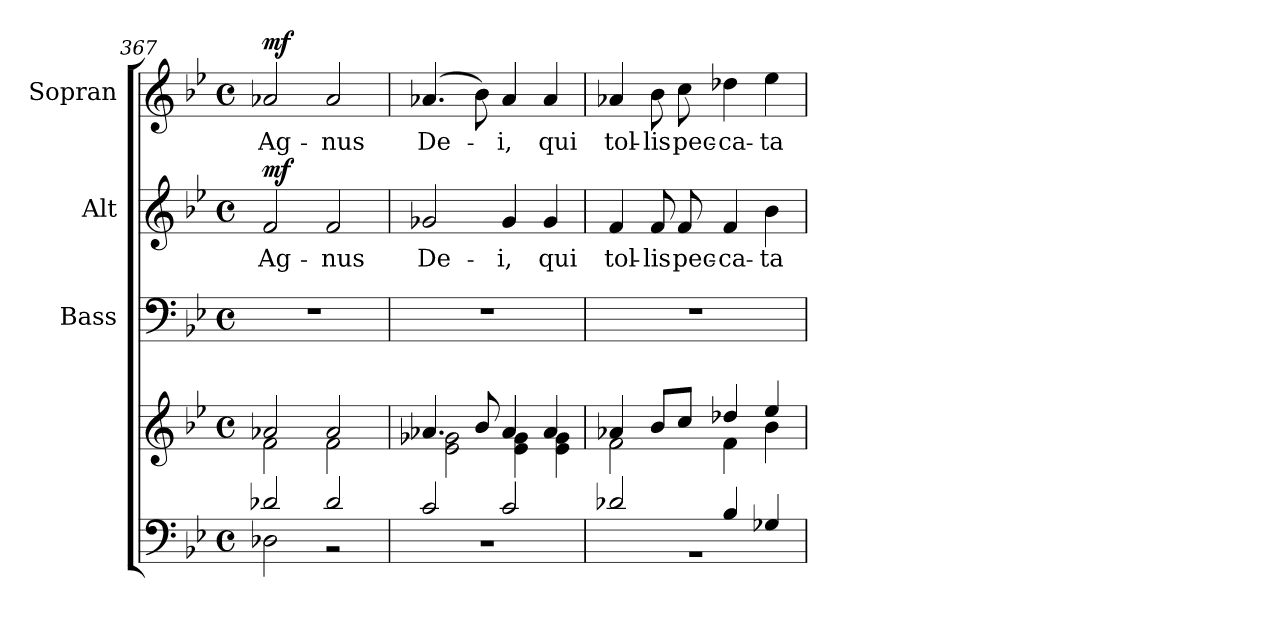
**kern	**kern	**kern	**kern	**text	**dynam	**kern	**text	**dynam
*part4	*part4	*part3	*part2	*part2	*part2	*part1	*part1	*part1
*staff5	*staff4	*staff3	*staff2	*staff2	*staff2	*staff1	*staff1	*staff1
*	*	*I"Bass	*I"Alt	*	*	*I"Sopran	*	*
*	*	*I'B.	*I'A.	*	*	*I'S.	*	*
*clefF4	*clefG2	*clefF4	*clefG2	*	*	*clefG2	*	*
*k[b-e-]	*k[b-e-]	*k[b-e-]	*k[b-e-]	*	*	*k[b-e-]	*	*
*B-:	*B-:	*B-:	*B-:	*	*	*B-:	*	*
*M4/4	*M4/4	*M4/4	*M4/4	*	*	*M4/4	*	*
*met(c)	*met(c)	*met(c)	*met(c)	*	*	*met(c)	*	*
=367	=367	=367	=367	=367	=367	=367	=367	=367
*^	*^	*	*	*	*	*	*	*
!	!	!	!	!	!	!LO:LY:b	!LO:DY:a	!	!LO:LY:b	!LO:DY:a
2d-X/	2D-X\	2a-X/	2f\	1r	2f/	Ag-	mf	2a-X/	Ag-	mf
!	!	!	!	!	!	!LO:LY:b	!	!	!LO:LY:b	!
2d-/	2r	2a-/	2f\	.	2f/	-nus	.	2a-/	-nus	.
!!LO:LB:g=z
=368	=368	=368	=368	=368	=368	=368	=368	=368	=368	=368
!	!	!	!	!	!	!LO:LY:b	!	!	!LO:LY:b	!
2c/	1r	4.a-X/	2e-\ 2g-X\	1r	2g-X/	De-	.	(4.a-X/	De-	.
.	.	8b-/	.	.	.	.	.	8b-\)	.	.
!	!	!	!	!	!	!LO:LY:b	!	!	!LO:LY:b	!
2c/	.	4a-/	4e-\ 4g-\	.	4g-/	-i,	.	4a-/	-i,	.
!	!	!	!	!	!	!LO:LY:b	!	!	!LO:LY:b	!
.	.	4a-/	4e-\ 4g-\	.	4g-/	qui	.	4a-/	qui	.
=369	=369	=369	=369	=369	=369	=369	=369	=369	=369	=369
!	!	!	!	!	!	!LO:LY:b	!	!	!LO:LY:b	!
2d-X/	1rC	4a-X/	2f\	1r	4f/	tol-	.	4a-X/	tol-	.
!	!	!	!	!	!	!LO:LY:b	!	!	!LO:LY:b	!
.	.	8b-/L	.	.	8f/	-lis	.	8b-\	-lis	.
!	!	!	!	!	!	!LO:LY:b	!	!	!LO:LY:b	!
.	.	8cc/J	.	.	8f/	pec-	.	8cc\	pec-	.
!	!	!	!	!	!	!LO:LY:b	!	!	!LO:LY:b	!
4B-/	.	4dd-X/	4f\	.	4f/	-ca-	.	4dd-X\	-ca-	.
!	!	!	!	!	!	!LO:LY:b	!	!	!LO:LY:b	!
4G-X/	.	4ee-/	4b-\	.	4b-\	-ta	.	4ee-\	-ta	.
*v	*v	*	*	*	*	*	*	*	*	*
*	*v	*v	*	*	*	*	*	*	*
=	=	=	=	=	=	=	=	=
*-	*-	*-	*-	*-	*-	*-	*-	*-
